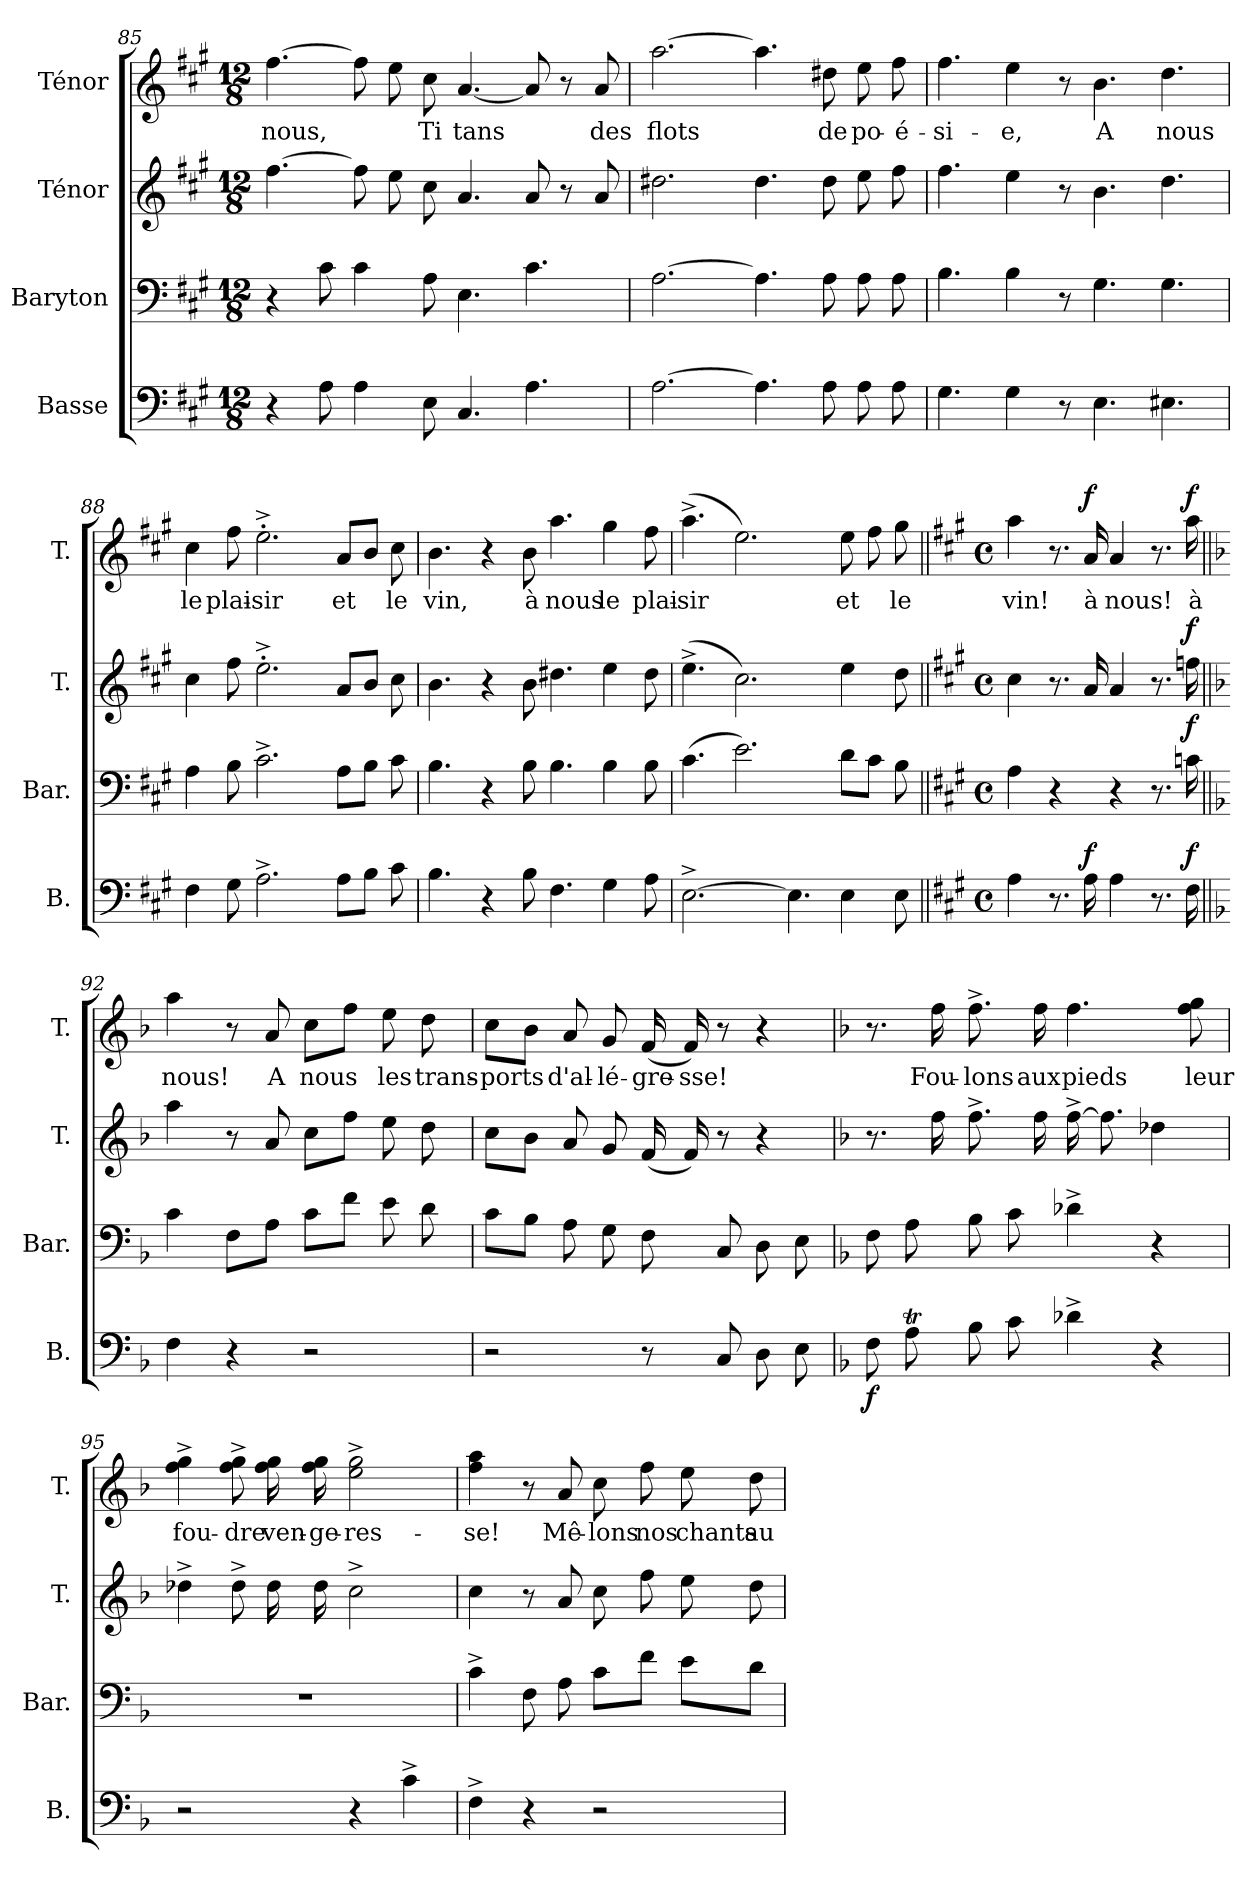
**kern	**dynam	**kern	**dynam	**kern	**dynam	**kern	**text	**dynam
*part4	*part4	*part3	*part3	*part2	*part2	*part1	*part1	*part1
*staff4	*staff4	*staff3	*staff3	*staff2	*staff2	*staff1	*staff1	*staff1
*I"Basse	*	*I"Baryton	*	*I"Ténor	*	*I"Ténor	*	*
*I'B.	*	*I'Bar.	*	*I'T.	*	*I'T.	*	*
*clefF4	*	*clefF4	*	*clefG2	*	*clefG2	*	*
*k[f#c#g#]	*	*k[f#c#g#]	*	*k[f#c#g#]	*	*k[f#c#g#]	*	*
*M12/8	*	*M12/8	*	*M12/8	*	*M12/8	*	*
=85	=85	=85	=85	=85	=85	=85	=85	=85
!	!	!	!	!	!	!	!LO:LY:b	!
4r	.	4r	.	[4.ff#\	.	[4.ff#\	nous,	.
8A\	.	8c#\	.	.	.	.	.	.
4A\	.	4c#\	.	8ff#\]	.	8ff#\]	.	.
.	.	.	.	8ee\	.	8ee\	.	.
!	!	!	!	!	!	!	!LO:LY:b	!
8E\	.	8A\	.	8cc#\	.	8cc#\	Ti	.
!	!	!	!	!	!	!	!LO:LY:b	!
4.C#/	.	4.E\	.	4.a/	.	[4.a/	tans	.
4.A\	.	4.c#\	.	8a/	.	8a/]	.	.
.	.	.	.	8r	.	8r	.	.
!	!	!	!	!	!	!	!LO:LY:b	!
.	.	.	.	8a/	.	8a/	des	.
=86	=86	=86	=86	=86	=86	=86	=86	=86
!	!	!	!	!	!	!	!LO:LY:b	!
[2.A\	.	[2.A\	.	2.dd#X\	.	[2.aa\	flots	.
4.A\]	.	4.A\]	.	4.dd#\	.	4.aa\]	.	.
!	!	!	!	!	!	!	!LO:LY:b	!
8A\	.	8A\	.	8dd#\	.	8dd#X\	de	.
!	!	!	!	!	!	!	!LO:LY:b	!
8A\	.	8A\	.	8ee\	.	8ee\	po-	.
!	!	!	!	!	!	!	!LO:LY:b	!
8A\	.	8A\	.	8ff#\	.	8ff#\	-é-	.
=87	=87	=87	=87	=87	=87	=87	=87	=87
!	!	!	!	!	!	!	!LO:LY:b	!
4.G#\	.	4.B\	.	4.ff#\	.	4.ff#\	-si-	.
!	!	!	!	!	!	!	!LO:LY:b	!
4G#\	.	4B\	.	4ee\	.	4ee\	-e,	.
8r	.	8r	.	8r	.	8r	.	.
!	!	!	!	!	!	!	!LO:LY:b	!
4.E\	.	4.G#\	.	4.b\	.	4.b\	A	.
!	!	!	!	!	!	!	!LO:LY:b	!
4.E#X\	.	4.G#\	.	4.dd\	.	4.dd\	nous	.
=88	=88	=88	=88	=88	=88	=88	=88	=88
!	!	!	!	!	!	!	!LO:LY:b	!
4F#\	.	4A\	.	4cc#\	.	4cc#\	le	.
!	!	!	!	!	!	!	!LO:LY:b	!
8G#\	.	8B\	.	8ff#\	.	8ff#\	plai-	.
!	!	!	!	!	!	!	!LO:LY:b	!
2.A^\	.	2.c#^\	.	2.ee'^\	.	2.ee'^\	-sir	.
!	!	!	!	!	!	!	!LO:LY:b	!
8A\L	.	8A\L	.	8a/L	.	8a/L	et	.
8B\J	.	8B\J	.	8b/J	.	8b/J	.	.
!	!	!	!	!	!	!	!LO:LY:b	!
8c#\	.	8c#\	.	8cc#\	.	8cc#\	le	.
=89	=89	=89	=89	=89	=89	=89	=89	=89
!	!	!	!	!	!	!	!LO:LY:b	!
4.B\	.	4.B\	.	4.b\	.	4.b\	vin,	.
4r	.	4r	.	4r	.	4r	.	.
!	!	!	!	!	!	!	!LO:LY:b	!
8B\	.	8B\	.	8b\	.	8b\	à	.
!	!	!	!	!	!	!	!LO:LY:b	!
4.F#\	.	4.B\	.	4.dd#X\	.	4.aa\	nous	.
!	!	!	!	!	!	!	!LO:LY:b	!
4G#\	.	4B\	.	4ee\	.	4gg#\	le	.
!	!	!	!	!	!	!	!LO:LY:b	!
8A\	.	8B\	.	8dd#\	.	8ff#\	plai-	.
=90	=90	=90	=90	=90	=90	=90	=90	=90
!	!	!	!	!	!	!	!LO:LY:b	!
[2.E^\	.	(>4.c#\	.	(>4.ee^\	.	(>4.aa^\	-sir	.
.	.	2.e\)	.	2.cc#\)	.	2.ee\)	.	.
4.E\]	.	.	.	.	.	.	.	.
!	!	!	!	!	!	!	!LO:LY:b	!
4E\	.	8d\L	.	4ee\	.	8ee\	et	.
.	.	8c#\J	.	.	.	8ff#\	.	.
!	!	!	!	!	!	!	!LO:LY:b	!
8E\	.	8B\	.	8dd\	.	8gg#\	le	.
=91||	=91||	=91||	=91||	=91||	=91||	=91||	=91||	=91||
*k[f#c#g#]	*	*k[f#c#g#]	*	*k[f#c#g#]	*	*k[f#c#g#]	*	*
*M4/4	*	*M4/4	*	*M4/4	*	*M4/4	*	*
*met(c)	*	*met(c)	*	*met(c)	*	*met(c)	*	*
!	!	!	!	!	!	!	!LO:LY:b	!
4A\	.	4A\	.	4cc#\	.	4aa\	vin!	.
8.r	.	4r	.	8.r	.	8.r	.	.
!	!LO:DY:a	!	!	!	!	!	!LO:LY:b	!LO:DY:a
16A\	f	.	.	16a/	.	16a/	à	f
!	!	!	!	!	!	!	!LO:LY:b	!
4A\	.	4r	.	4a/	.	4a/	nous!	.
8.r	.	8.r	.	8.r	.	8.r	.	.
!	!LO:DY:a	!	!LO:DY:a	!	!LO:DY:a	!	!LO:LY:b	!LO:DY:a
16F#\	f	16cn\	f	16ffn\	f	16aa\	à	f
=92||	=92||	=92||	=92||	=92||	=92||	=92||	=92||	=92||
*k[b-]	*	*k[b-]	*	*k[b-]	*	*k[b-]	*	*
!	!	!	!	!	!	!	!LO:LY:b	!
4F\	.	4c\	.	4aa\	.	4aa\	nous!	.
4r	.	8F\L	.	8r	.	8r	.	.
!	!	!	!	!	!	!	!LO:LY:b	!
.	.	8A\J	.	8a/	.	8a/	A	.
!	!	!	!	!	!	!	!LO:LY:b	!
2r	.	8c\L	.	8cc\L	.	8cc\L	nous	.
.	.	8f\J	.	8ff\J	.	8ff\J	.	.
!	!	!	!	!	!	!	!LO:LY:b	!
.	.	8e\	.	8ee\	.	8ee\	les	.
!	!	!	!	!	!	!	!LO:LY:b	!
.	.	8d\	.	8dd\	.	8dd\	trans-	.
=93	=93	=93	=93	=93	=93	=93	=93	=93
!	!	!	!	!	!	!	!LO:LY:b	!
2r	.	8c\L	.	8cc\L	.	8cc\L	-ports	.
.	.	8B-\J	.	8b-\J	.	8b-\J	.	.
!	!	!	!	!	!	!	!LO:LY:b	!
.	.	8A\	.	8a/	.	8a/	d'al-	.
!	!	!	!	!	!	!	!LO:LY:b	!
.	.	8G\	.	8g/	.	8g/	-lé-	.
!	!	!	!	!	!	!	!LO:LY:b	!
8r	.	8F\	.	(<16f/	.	(<16f/	-gre-	.
!	!	!	!	!	!	!	!LO:LY:b	!
.	.	.	.	16f/)	.	16f/)	-sse!	.
8C/	.	8C/	.	8r	.	8r	.	.
8D\	.	8D\	.	4r	.	4r	.	.
8E\	.	8E\	.	.	.	.	.	.
=94	=94	=94	=94	=94	=94	=94	=94	=94
*k[b-]	*	*k[b-]	*	*k[b-]	*	*k[b-]	*	*
!	!LO:DY:b	!	!	!	!	!	!	!
8F\	f	8F\	.	8.r	.	8.r	.	.
8At\	.	8A\	.	.	.	.	.	.
!	!	!	!	!	!	!	!LO:LY:b	!
.	.	.	.	16ff\	.	16ff\	Fou-	.
!	!	!	!	!	!	!	!LO:LY:b	!
8B-\	.	8B-\	.	8.ff^\	.	8.ff^\	-lons	.
8c\	.	8c\	.	.	.	.	.	.
!	!	!	!	!	!	!	!LO:LY:b	!
.	.	.	.	16ff\	.	16ff\	aux	.
!	!	!	!	!	!	!	!LO:LY:b	!
4d-X^\	.	4d-X^\	.	[16ff^\	.	4.ff\	pieds	.
.	.	.	.	8.ff\]	.	.	.	.
4r	.	4r	.	4dd-X\	.	.	.	.
!	!	!	!	!	!	!	!LO:LY:b	!
.	.	.	.	.	.	8ff\ 8gg\	leur	.
=95	=95	=95	=95	=95	=95	=95	=95	=95
!	!	!	!	!	!	!	!LO:LY:b	!
2r	.	1r	.	4dd-X^\	.	4ff\^ 4gg\^	fou-	.
!	!	!	!	!	!	!	!LO:LY:b	!
.	.	.	.	8dd-^\	.	8ff\^ 8gg\^	-dre	.
!	!	!	!	!	!	!	!LO:LY:b	!
.	.	.	.	16dd-\	.	16ff\ 16gg\	ven-	.
!	!	!	!	!	!	!	!LO:LY:b	!
.	.	.	.	16dd-\	.	16ff\ 16gg\	-ge-	.
!	!	!	!	!	!	!	!LO:LY:b	!
4r	.	.	.	2cc^\	.	2ee\^ 2gg\^	-res-	.
4c^\	.	.	.	.	.	.	.	.
=96	=96	=96	=96	=96	=96	=96	=96	=96
!	!	!	!	!	!	!	!LO:LY:b	!
4F^\	.	4c^\	.	4cc\	.	4ff\ 4aa\	-se!	.
4r	.	8F\	.	8r	.	8r	.	.
!	!	!	!	!	!	!	!LO:LY:b	!
.	.	8A\	.	8a/	.	8a/	Mê-	.
!	!	!	!	!	!	!	!LO:LY:b	!
2r	.	8c\L	.	8cc\	.	8cc\	-lons	.
!	!	!	!	!	!	!	!LO:LY:b	!
.	.	8f\J	.	8ff\	.	8ff\	nos	.
!	!	!	!	!	!	!	!LO:LY:b	!
.	.	8e\L	.	8ee\	.	8ee\	chants	.
!	!	!	!	!	!	!	!LO:LY:b	!
.	.	8d\J	.	8dd\	.	8dd\	au	.
=	=	=	=	=	=	=	=	=
*-	*-	*-	*-	*-	*-	*-	*-	*-
